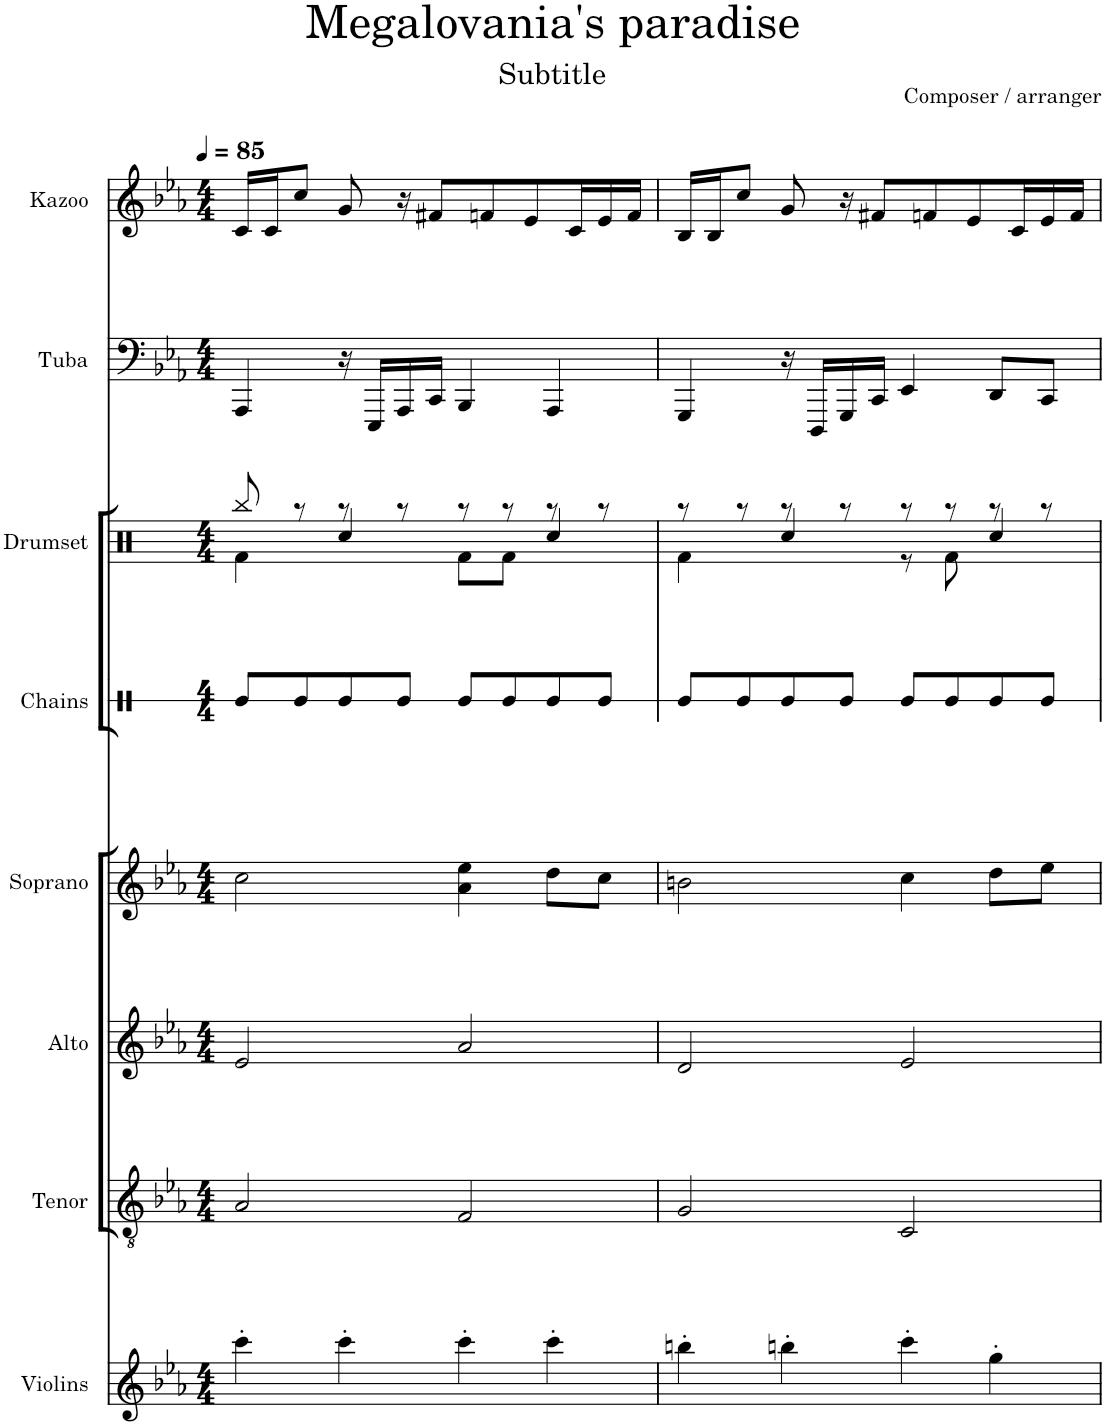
**kern	**kern	**kern	**kern	**kern	**kern	**kern	**kern
*part8	*part7	*part6	*part5	*part4	*part3	*part2	*part1
*staff8	*staff7	*staff6	*staff5	*staff4	*staff3	*staff2	*staff1
*I"Violins	*I"Tenor	*I"Alto	*I"Soprano	*I"Chains	*I"Drumset	*I"Tuba	*I"Kazoo
*I'Vlns.	*I'T.	*I'A.	*I'S.	*I'Chn.	*I'D. Set	*I'Tba.	*I'Kaz.
*	*	*	*	*stria1	*	*	*
*clefG2	*clefGv2	*clefG2	*clefG2	*clefX	*clefX	*clefF4	*clefG2
*k[b-e-a-]	*k[b-e-a-]	*k[b-e-a-]	*k[b-e-a-]	*k[]	*k[]	*k[b-e-a-]	*k[b-e-a-]
*M4/4	*M4/4	*M4/4	*M4/4	*M4/4	*M4/4	*M4/4	*M4/4
*MM85	*MM85	*MM85	*MM85	*MM85	*MM85	*MM85	*MM85
=1	=1	=1	=1	=1	=1	=1	=1
*	*	*	*	*	*^	*	*
4ccc'\	2A-/	2e-/	2cc\	8Re/L	8Rbb/	4Rf\	4AAA-/	16c/LL
.	.	.	.	.	.	.	.	16c/J
.	.	.	.	8Re/	8r	.	.	8cc/J
4ccc'\	.	.	.	8Re/	8r	4Rcc/	16r	8g/
.	.	.	.	.	.	.	16EEE-/LL	.
.	.	.	.	8Re/J	8r	.	16AAA-/	16r
.	.	.	.	.	.	.	16CC/JJ	8f#X/L
4ccc'\	2F/	2a-/	4a-\ 4ee-\	8Re/L	8r	8Rf\L	4BBB-/	.
.	.	.	.	.	.	.	.	8fn/
.	.	.	.	8Re/	8r	8Rf\J	.	.
.	.	.	.	.	.	.	.	8e-/
4ccc'\	.	.	8dd\L	8Re/	8r	4Rcc/	4AAA-/	.
.	.	.	.	.	.	.	.	16c/L
.	.	.	8cc\J	8Re/J	8r	.	.	16e-/
.	.	.	.	.	.	.	.	16f/JJ
=2	=2	=2	=2	=2	=2	=2	=2	=2
4bbn'\	2G/	2d/	2bn\	8Re/L	8r	4Rf\	4GGG/	16B-/LL
.	.	.	.	.	.	.	.	16B-/J
.	.	.	.	8Re/	8r	.	.	8cc/J
4bbn'\	.	.	.	8Re/	8r	4Rcc/	16r	8g/
.	.	.	.	.	.	.	16DDD/LL	.
.	.	.	.	8Re/J	8r	.	16GGG/	16r
.	.	.	.	.	.	.	16CC/JJ	8f#X/L
4ccc'\	2C/	2e-/	4cc\	8Re/L	8r	8r	4EE-/	.
.	.	.	.	.	.	.	.	8fn/
.	.	.	.	8Re/	8r	8Rf\	.	.
.	.	.	.	.	.	.	.	8e-/
4gg'\	.	.	8dd\L	8Re/	8r	4Rcc/	8DD/L	.
.	.	.	.	.	.	.	.	16c/L
.	.	.	8ee-\J	8Re/J	8r	.	8CC/J	16e-/
.	.	.	.	.	.	.	.	16f/JJ
*	*	*	*	*	*v	*v	*	*
=	=	=	=	=	=	=	=
*-	*-	*-	*-	*-	*-	*-	*-
